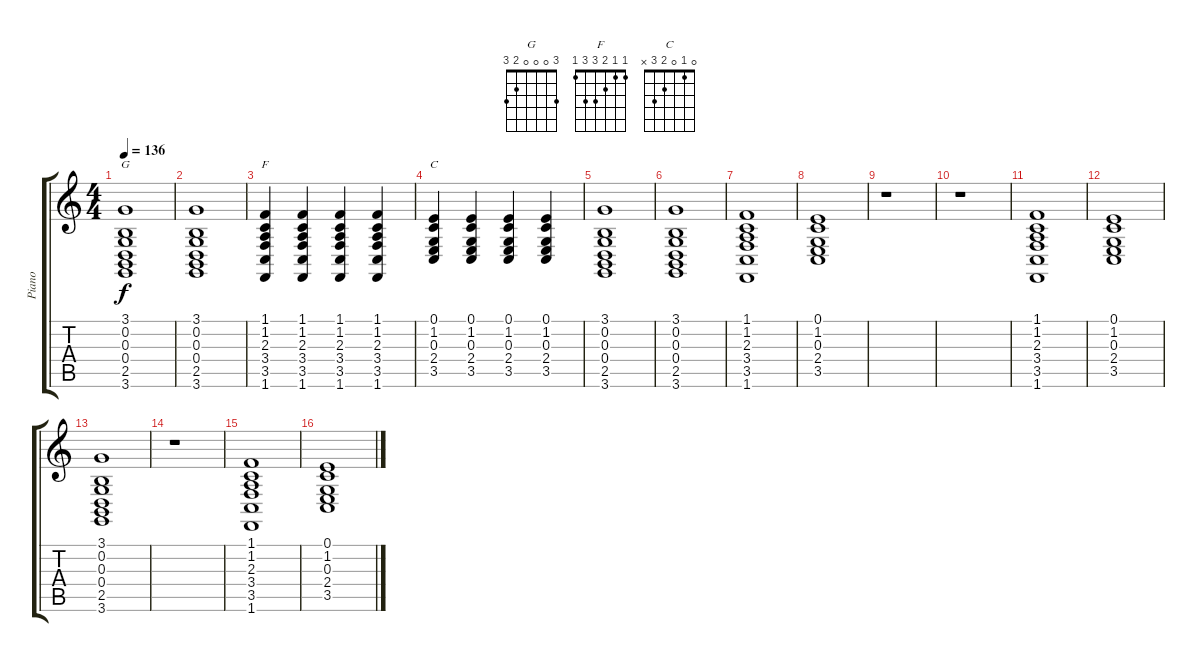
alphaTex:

\track ("Piano" "Piano") {instrument acousticgrandpiano}
\staff {score tabs}
\tuning (E4 B3 G3 D3 A2 E2) {hide}
\chord ("G" 3 0 0 0 2 3)
\chord ("F" 1 1 2 3 3 1)
\chord ("C" 0 1 0 2 3 x)
\ts (4 4)
\tempo 136
\clef g2
\ks c
(3.1 0.2 0.3 0.4 2.5 3.6).1{ch "G" dy f} |
(3.1 0.2 0.3 0.4 2.5 3.6).1 |
(1.1 1.2 2.3 3.4 3.5 1.6).4{ch "F"} (1.1 1.2 2.3 3.4 3.5 1.6).4 (1.1 1.2 2.3 3.4 3.5 1.6).4 (1.1 1.2 2.3 3.4 3.5 1.6).4 |
(0.1 1.2 0.3 2.4 3.5).4{ch "C"} (0.1 1.2 0.3 2.4 3.5).4 (0.1 1.2 0.3 2.4 3.5).4 (0.1 1.2 0.3 2.4 3.5).4 |
(3.1 0.2 0.3 0.4 2.5 3.6).1 |
(3.1 0.2 0.3 0.4 2.5 3.6).1 |
(1.1 1.2 2.3 3.4 3.5 1.6).1 |
(0.1 1.2 0.3 2.4 3.5).1 |
r.1 |
r.1 |
(1.1 1.2 2.3 3.4 3.5 1.6).1 |
(0.1 1.2 0.3 2.4 3.5).1 |
(3.1 0.2 0.3 0.4 2.5 3.6).1 |
r.1 |
(1.1 1.2 2.3 3.4 3.5 1.6).1 |
(0.1 1.2 0.3 2.4 3.5).1
